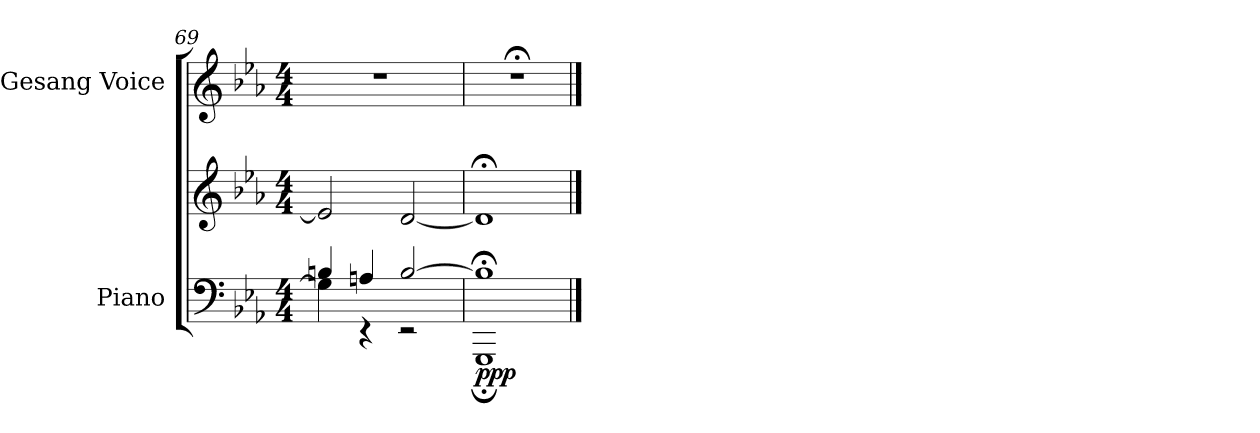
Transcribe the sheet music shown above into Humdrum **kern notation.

**kern	**kern	**dynam	**kern
*part2	*part2	*part2	*part1
*staff3	*staff2	*staff2/3	*staff1
*I"Piano	*	*	*I"Gesang Voice
*I'Pno	*	*	*
*clefF4	*clefG2	*	*clefG2
*k[b-e-a-]	*k[b-e-a-]	*	*k[b-e-a-]
*M4/4	*M4/4	*	*M4/4
=69	=69	=69	=69
*^	*	*	*
4Bn/	4G\]	2e-/]	.	1r
4An/	4r	.	.	.
[2B/	2r	[2d/	.	.
=70	=70	=70	=70	=70
!	!	!	!LO:DY:b=2	!
1B;<]	1GGG;	1d;<]	ppp	1r;<
*v	*v	*	*	*
==	==	==	==
*-	*-	*-	*-
